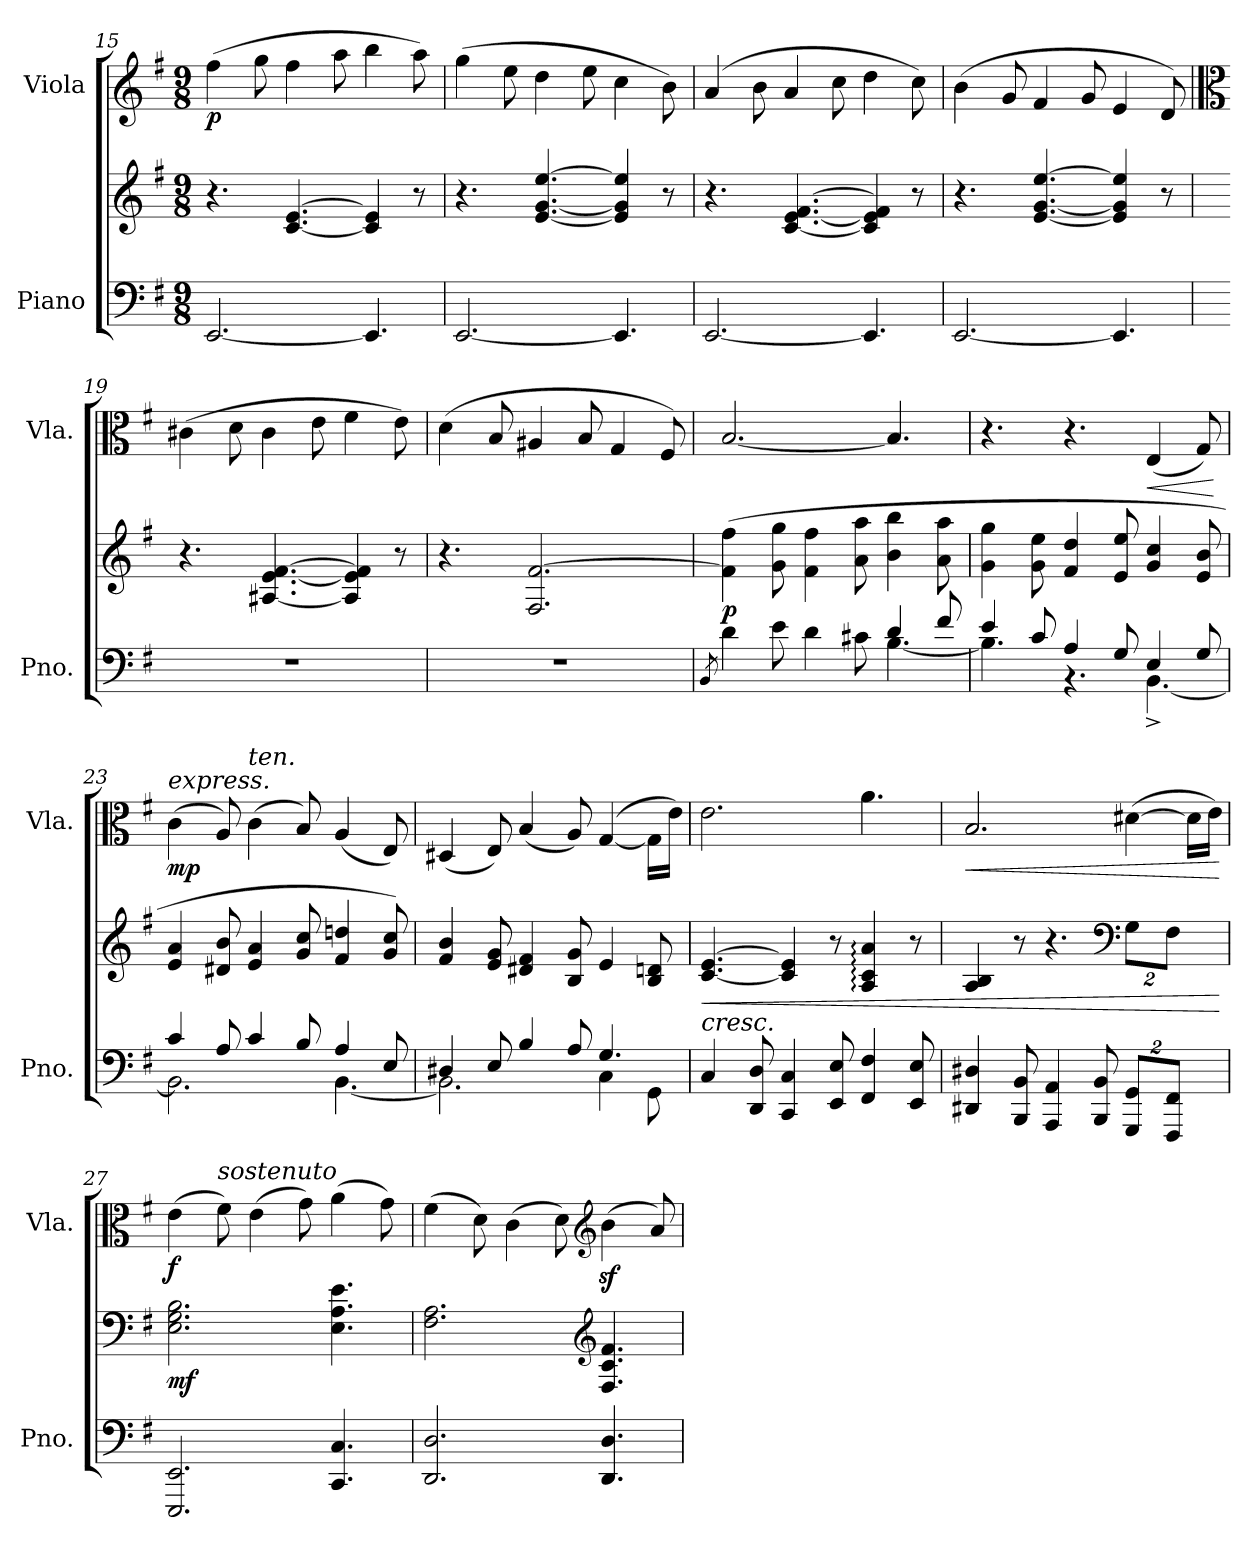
**kern	**kern	**dynam	**kern	**dynam
*part2	*part2	*part2	*part1	*part1
*staff3	*staff2	*staff2/3	*staff1	*staff1
*I"Piano	*	*	*I"Viola	*
*I'Pno.	*	*	*I'Vla.	*
*clefF4	*clefG2	*	*clefG2	*
*k[f#]	*k[f#]	*	*k[f#]	*
*M9/8	*M9/8	*	*M9/8	*
=15	=15	=15	=15	=15
!	!	!	!	!LO:DY:b
[2.EE/	4.r	.	(4ff#\	p
.	.	.	8gg\	.
.	[4.c/ [4.e/	.	4ff#\	.
.	.	.	8aa\	.
4.EE/]	4c/] 4e/]	.	4bb\	.
.	8r	.	8aa\)	.
=16	=16	=16	=16	=16
[2.EE/	4.r	.	(4gg\	.
.	.	.	8ee\	.
.	[4.e/ [4.g/ [4.ee/	.	4dd\	.
.	.	.	8ee\	.
4.EE/]	4e/] 4g/] 4ee/]	.	4cc\	.
.	8r	.	8b\)	.
=17	=17	=17	=17	=17
[2.EE/	4.r	.	(4a/	.
.	.	.	8b\	.
.	[4.c/ [4.e/ [4.f#/	.	4a/	.
.	.	.	8cc\	.
4.EE/]	4c/] 4e/] 4f#/]	.	4dd\	.
.	8r	.	8cc\)	.
=18	=18	=18	=18	=18
[2.EE/	4.r	.	(4b\	.
.	.	.	8g/	.
.	[4.e/ [4.g/ [4.ee/	.	4f#/	.
.	.	.	8g/	.
4.EE/]	4e/] 4g/] 4ee/]	.	4e/	.
.	8r	.	8d/)	.
!!LO:LB:g=z
=19	=19	=19	=19	=19
*	*	*	*clefC3	*
8%9r	4.r	.	(4c#X\	.
.	.	.	8d\	.
.	[4.A#X/ [4.e/ [4.f#/	.	4c#\	.
.	.	.	8e\	.
.	4A#/] 4e/] 4f#/]	.	4f#\	.
.	8r	.	8e\)	.
=20	=20	=20	=20	=20
8%9r	4.r	.	(4d\	.
.	.	.	8B/	.
.	2.F#/ [2.f#/	.	4A#X/	.
.	.	.	8B/	.
.	.	.	4G/	.
.	.	.	8F#/)	.
=21	=21	=21	=21	=21
8qBB/	.	.	.	.
*^	*	*	*	*
!	!	!	!LO:DY:b	!	!
4d\	2.ryy	(4f#\] 4ff#\	p	[2.B/	.
8e\	.	8g\ 8gg\	.	.	.
4d\	.	4f#\ 4ff#\	.	.	.
8c#X\	.	8a\ 8aa\	.	.	.
4d/	[4.B\	4b\ 4bb\	.	4.B/]	.
8f#/	.	8a\ 8aa\	.	.	.
=22	=22	=22	=22	=22	=22
4e/	4.B\]	4g\ 4gg\	.	4.r	.
8c/	.	8g\ 8ee\	.	.	.
4A/	4.r	4f#/ 4dd/	.	4.r	.
8G/	.	8e/ 8ee/	.	.	.
!	!	!	!	!	!LO:HP:b
4E/	[4.BB^\	4g/ 4cc/	.	(4E/	<
8G/	.	8e/ 8b/	.	8G/)	.
*v	*v	*	*	*	*
.	.	.	.	[
=23	=23	=23	=23	=23
*^	*	*	*	*
!	!	!	!	!LO:TX:a:i:t=express.	!
!	!	!	!	!	!LO:DY:b
4c/	2.BB\]	4e/ 4a/	.	(4c\	mp
8A/	.	8d#X/ 8b/	.	8A/)	.
!	!	!	!	!LO:TX:a:i:t=ten.	!
4c/	.	4e/ 4a/	.	(4c\	.
8B/	.	8g/ 8cc/	.	8B/)	.
4A/	[4.BB\	4f#/ 4ddn/	.	(4A/	.
8E/	.	8g/ 8cc/)	.	8E/)	.
!!LO:LB:g=z
=24	=24	=24	=24	=24	=24
4D#X/	2.BB\]	4f#/ 4b/	.	(4D#X/	.
8E/	.	8e/ 8g/	.	8E/)	.
4B/	.	4d#X/ 4f#/	.	(4B/	.
8A/	.	8B/ 8g/	.	8A/)	.
4.G/	4C\	4e/	.	([4G/	.
.	8GG\	8B/ 8dn/	.	16G\LL]	.
.	.	.	.	16e\JJ)	.
*v	*v	*	*	*	*
=25	=25	=25	=25	=25
!LO:TX:a:i:t=cresc.	!	!	!	!
!	!	!LO:HP:b	!	!
4C/	[4.c/ [4.e/	<	2.e\	.
8DD/ 8D/	.	.	.	.
4CC/ 4C/	4c/] 4e/]	.	.	.
8EE/ 8E/	8r	.	.	.
4FF#/ 4F#/	4A/: 4c/: 4a/:	.	4.a\	.
8EE/ 8E/	8r	.	.	.
=26	=26	=26	=26	=26
!	!	!	!	!LO:HP:b
4DD#X/ 4D#X/	4A/ 4B/	.	2.B/	<
8BBB/ 8BB/	8r	.	.	.
4AAA/ 4AA/	4.r	.	.	.
8BBB/ 8BB/	.	.	.	.
*	*clefF4	*	*	*
*Xbrackettup	*Xbrackettup	*	*	*
*	*	*	*MM72	*
16%3GGG/ 16%3GG/L	16%3G\L	.	([4d#X\	.
16%3FFF#/ 16%3FF#/J	16%3F#\J	.	.	.
.	.	.	16d#\LL]	.
.	.	.	16e\JJ)	.
.	.	[	.	[
=27	=27	=27	=27	=27
*	*	*	*MM83	*
!	!	!LO:DY:b	!	!LO:DY:b
2.EEE/ 2.EE/	2.E\ 2.G\ 2.B\	mf	(4e\	f
!	!	!	!LO:TX:a:i:t=sostenuto	!
.	.	.	8f#\)	.
.	.	.	(4e\	.
.	.	.	8g\)	.
4.CC/ 4.C/	4.E\ 4.A\ 4.e\	.	(4a\	.
.	.	.	8g\)	.
=28	=28	=28	=28	=28
2.DD/ 2.D/	2.F#\ 2.A\	.	(4f#\	.
.	.	.	8d\)	.
.	.	.	(4c\	.
.	.	.	8d\)	.
*	*clefG2	*	*clefG2	*
4.DD/ 4.D/	4.F#/ 4.c/ 4.f#/	.	(4bz<\	.
.	.	.	8a/)	.
=	=	=	=	=
*-	*-	*-	*-	*-
